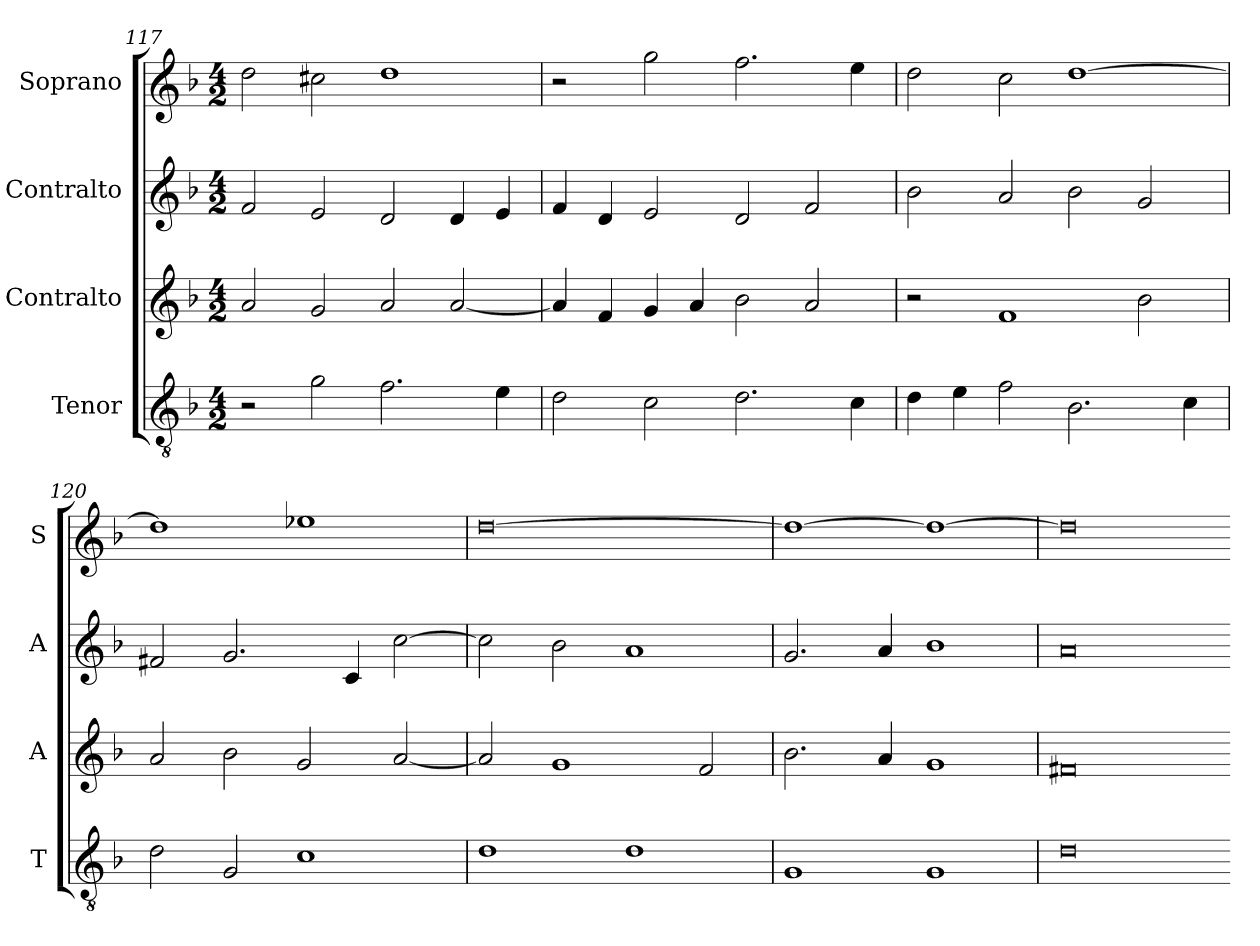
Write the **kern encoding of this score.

**kern	**kern	**kern	**kern
*part4	*part3	*part2	*part1
*staff4	*staff3	*staff2	*staff1
*I"Tenor	*I"Contralto	*I"Contralto	*I"Soprano
*I'T	*I'A	*I'A	*I'S
*clefGv2	*clefG2	*clefG2	*clefG2
*k[b-]	*k[b-]	*k[b-]	*k[b-]
*G:dor	*G:dor	*G:dor	*G:dor
*M4/2	*M4/2	*M4/2	*M4/2
=117	=117	=117	=117
2r	2a	2f	2dd
2g	2g	2e	2cc#X
2.f	2a	2d	1dd
.	[2a	4d	.
4e	.	4e	.
=118	=118	=118	=118
2d	4a]	4f	2r
.	4f	4d	.
2c	4g	2e	2gg
.	4a	.	.
2.d	2b-	2d	2.ff
.	2a	2f	.
4c	.	.	4ee
=119	=119	=119	=119
4d	2r	2b-	2dd
4e	.	.	.
2f	1f	2a	2cc
2.B-	.	2b-	[1dd
.	2b-	2g	.
4c	.	.	.
=120	=120	=120	=120
2d	2a	2f#X	1dd]
2G	2b-	2.g	.
1c	2g	.	1ee-X
.	.	4c	.
.	[2a	[2cc	.
=121	=121	=121	=121
1d	2a]	2cc]	[0dd
.	1g	2b-	.
1d	.	1a	.
.	2f	.	.
=122	=122	=122	=122
1G	2.b-	2.g	1dd_
.	4a	4a	.
1G	1g	1b-	1dd_
=123	=123	=123	=123
0d	0f#X	0a	0dd]
=-	=-	=-	=-
*-	*-	*-	*-
